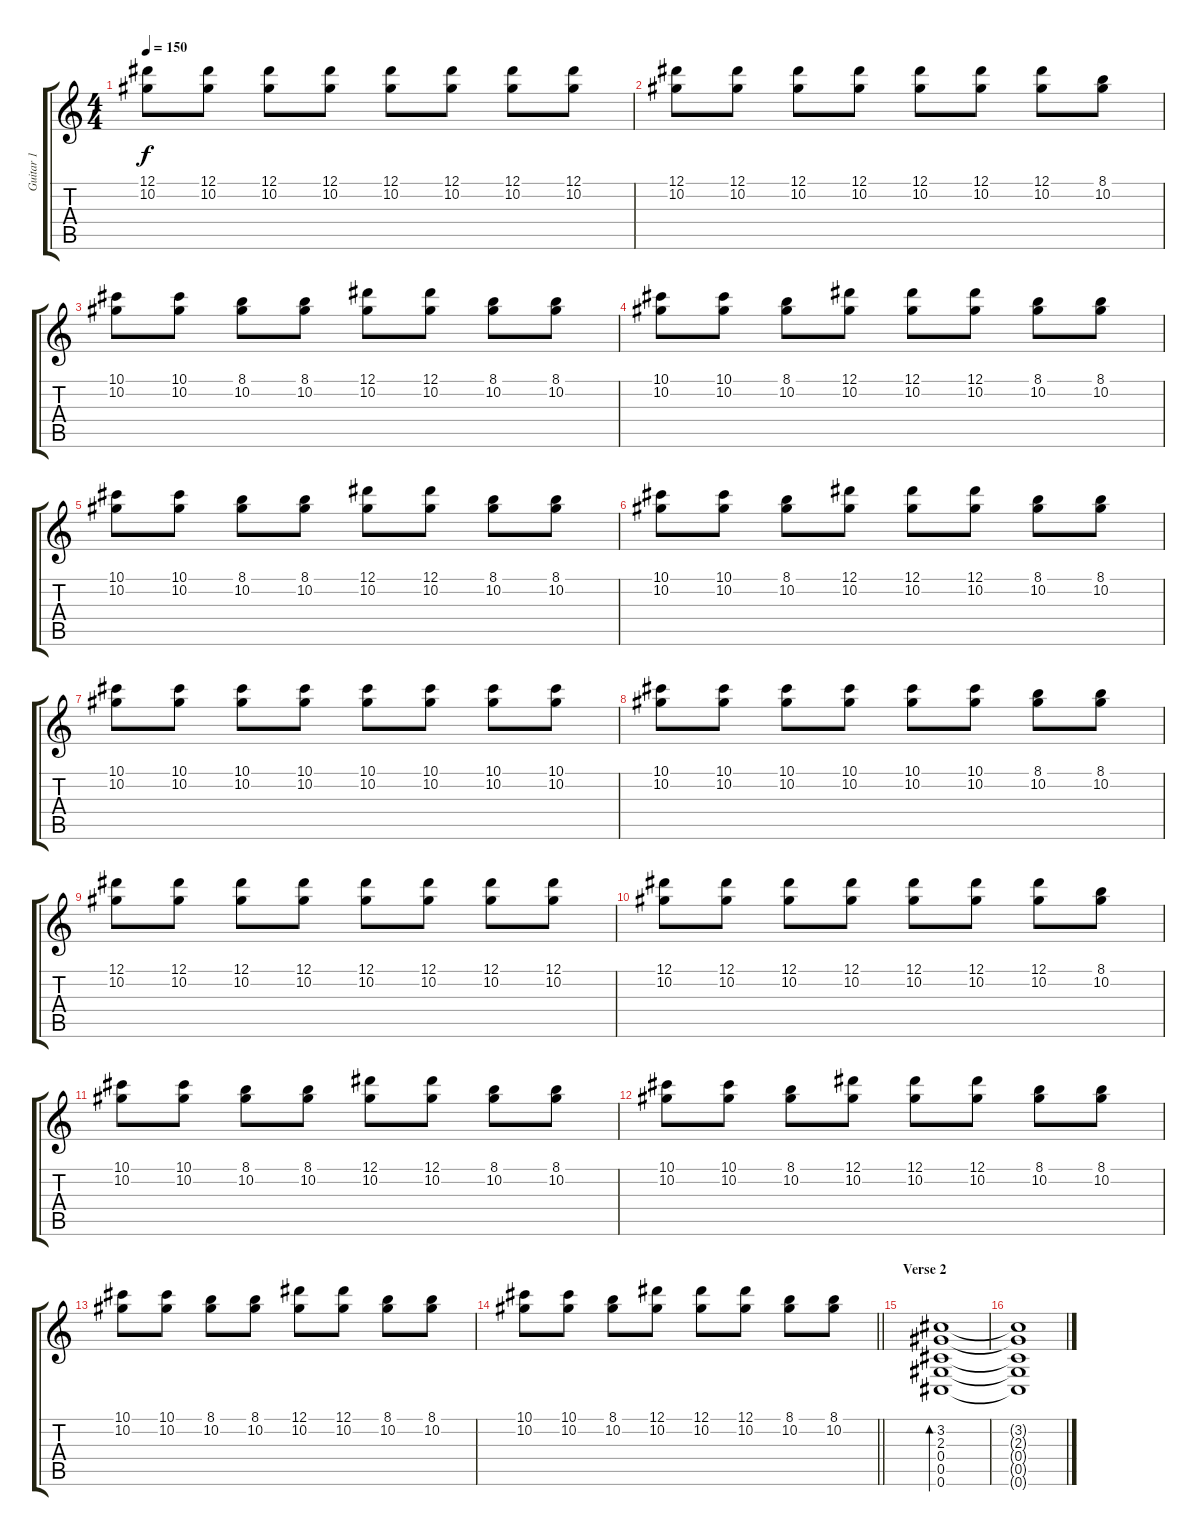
\track ("Guitar 1" "Guitar 1") {instrument distortionguitar}
\staff {score tabs}
\tuning (Eb4 Bb3 Gb3 Db3 Ab2 Db2) {hide}
\ts (4 4)
\tempo 150
\clef g2
\ks c
(12.1 10.2).8{dy f} (12.1 10.2).8 (12.1 10.2).8 (12.1 10.2).8 (12.1 10.2).8 (12.1 10.2).8 (12.1 10.2).8 (12.1 10.2).8 |
(12.1 10.2).8 (12.1 10.2).8 (12.1 10.2).8 (12.1 10.2).8 (12.1 10.2).8 (12.1 10.2).8 (12.1 10.2).8 (8.1 10.2).8 |
(10.1 10.2).8 (10.1 10.2).8 (8.1 10.2).8 (8.1 10.2).8 (12.1 10.2).8 (12.1 10.2).8 (8.1 10.2).8 (8.1 10.2).8 |
(10.1 10.2).8 (10.1 10.2).8 (8.1 10.2).8 (12.1 10.2).8 (12.1 10.2).8 (12.1 10.2).8 (8.1 10.2).8 (8.1 10.2).8 |
(10.1 10.2).8 (10.1 10.2).8 (8.1 10.2).8 (8.1 10.2).8 (12.1 10.2).8 (12.1 10.2).8 (8.1 10.2).8 (8.1 10.2).8 |
(10.1 10.2).8 (10.1 10.2).8 (8.1 10.2).8 (12.1 10.2).8 (12.1 10.2).8 (12.1 10.2).8 (8.1 10.2).8 (8.1 10.2).8 |
(10.1 10.2).8 (10.1 10.2).8 (10.1 10.2).8 (10.1 10.2).8 (10.1 10.2).8 (10.1 10.2).8 (10.1 10.2).8 (10.1 10.2).8 |
(10.1 10.2).8 (10.1 10.2).8 (10.1 10.2).8 (10.1 10.2).8 (10.1 10.2).8 (10.1 10.2).8 (8.1 10.2).8 (8.1 10.2).8 |
(12.1 10.2).8 (12.1 10.2).8 (12.1 10.2).8 (12.1 10.2).8 (12.1 10.2).8 (12.1 10.2).8 (12.1 10.2).8 (12.1 10.2).8 |
(12.1 10.2).8 (12.1 10.2).8 (12.1 10.2).8 (12.1 10.2).8 (12.1 10.2).8 (12.1 10.2).8 (12.1 10.2).8 (8.1 10.2).8 |
(10.1 10.2).8 (10.1 10.2).8 (8.1 10.2).8 (8.1 10.2).8 (12.1 10.2).8 (12.1 10.2).8 (8.1 10.2).8 (8.1 10.2).8 |
(10.1 10.2).8 (10.1 10.2).8 (8.1 10.2).8 (12.1 10.2).8 (12.1 10.2).8 (12.1 10.2).8 (8.1 10.2).8 (8.1 10.2).8 |
(10.1 10.2).8 (10.1 10.2).8 (8.1 10.2).8 (8.1 10.2).8 (12.1 10.2).8 (12.1 10.2).8 (8.1 10.2).8 (8.1 10.2).8 |
\barLineRight lightlight
(10.1 10.2).8 (10.1 10.2).8 (8.1 10.2).8 (12.1 10.2).8 (12.1 10.2).8 (12.1 10.2).8 (8.1 10.2).8 (8.1 10.2).8 |
\section ("" "Verse 2")
(3.2 2.3 0.4 0.5 0.6).1{bd 120} |
(3.2{t} 2.3{t} 0.4{t} 0.5{t} 0.6{t}).1
